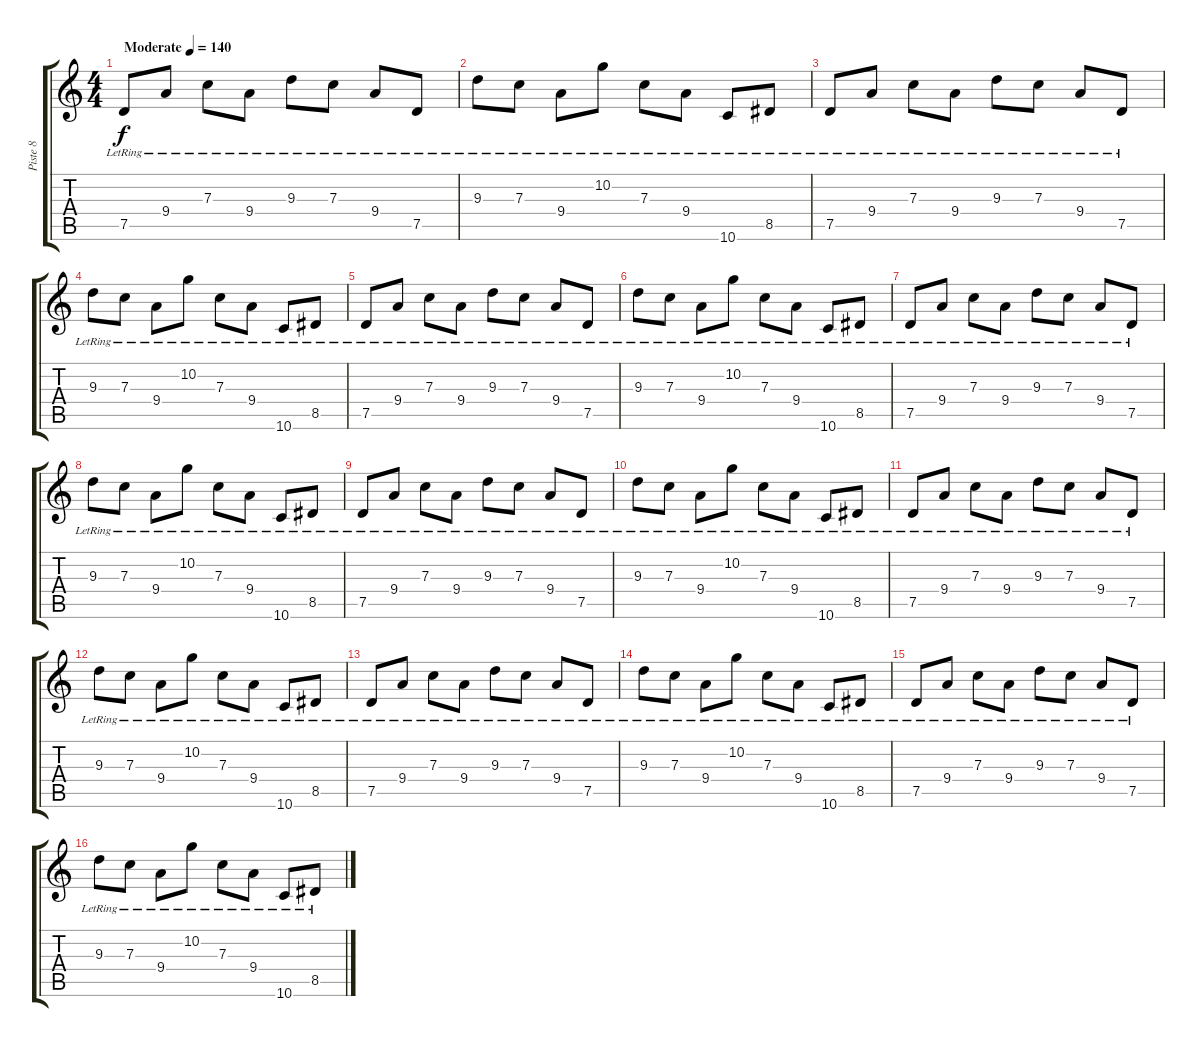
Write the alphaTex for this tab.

\track ("Piste 8" "Piste 8") {instrument acousticguitarsteel}
\staff {score tabs}
\tuning (D4 A3 F3 C3 G2 D2) {hide}
\ts (4 4)
\tempo (140 "Moderate")
\clef g2
\ks c
7.5{lr}.8{dy f instrument acousticguitarsteel} 9.4{lr}.8 7.3{lr}.8 9.4{lr}.8 9.3{lr}.8 7.3{lr}.8 9.4{lr}.8 7.5{lr}.8 |
9.3{lr}.8 7.3{lr}.8 9.4{lr}.8 10.2{lr}.8 7.3{lr}.8 9.4{lr}.8 10.6{lr}.8 8.5{lr}.8 |
7.5{lr}.8 9.4{lr}.8 7.3{lr}.8 9.4{lr}.8 9.3{lr}.8 7.3{lr}.8 9.4{lr}.8 7.5{lr}.8 |
9.3{lr}.8 7.3{lr}.8 9.4{lr}.8 10.2{lr}.8 7.3{lr}.8 9.4{lr}.8 10.6{lr}.8 8.5{lr}.8 |
7.5{lr}.8 9.4{lr}.8 7.3{lr}.8 9.4{lr}.8 9.3{lr}.8 7.3{lr}.8 9.4{lr}.8 7.5{lr}.8 |
9.3{lr}.8 7.3{lr}.8 9.4{lr}.8 10.2{lr}.8 7.3{lr}.8 9.4{lr}.8 10.6{lr}.8 8.5{lr}.8 |
7.5{lr}.8 9.4{lr}.8 7.3{lr}.8 9.4{lr}.8 9.3{lr}.8 7.3{lr}.8 9.4{lr}.8 7.5{lr}.8 |
9.3{lr}.8 7.3{lr}.8 9.4{lr}.8 10.2{lr}.8 7.3{lr}.8 9.4{lr}.8 10.6{lr}.8 8.5{lr}.8 |
7.5{lr}.8 9.4{lr}.8 7.3{lr}.8 9.4{lr}.8 9.3{lr}.8 7.3{lr}.8 9.4{lr}.8 7.5{lr}.8 |
9.3{lr}.8 7.3{lr}.8 9.4{lr}.8 10.2{lr}.8 7.3{lr}.8 9.4{lr}.8 10.6{lr}.8 8.5{lr}.8 |
7.5{lr}.8 9.4{lr}.8 7.3{lr}.8 9.4{lr}.8 9.3{lr}.8 7.3{lr}.8 9.4{lr}.8 7.5{lr}.8 |
9.3{lr}.8 7.3{lr}.8 9.4{lr}.8 10.2{lr}.8 7.3{lr}.8 9.4{lr}.8 10.6{lr}.8 8.5{lr}.8 |
7.5{lr}.8 9.4{lr}.8 7.3{lr}.8 9.4{lr}.8 9.3{lr}.8 7.3{lr}.8 9.4{lr}.8 7.5{lr}.8 |
9.3{lr}.8 7.3{lr}.8 9.4{lr}.8 10.2{lr}.8 7.3{lr}.8 9.4{lr}.8 10.6{lr}.8 8.5{lr}.8 |
7.5{lr}.8 9.4{lr}.8 7.3{lr}.8 9.4{lr}.8 9.3{lr}.8 7.3{lr}.8 9.4{lr}.8 7.5{lr}.8 |
9.3{lr}.8 7.3{lr}.8 9.4{lr}.8 10.2{lr}.8 7.3{lr}.8 9.4{lr}.8 10.6{lr}.8 8.5{lr}.8
